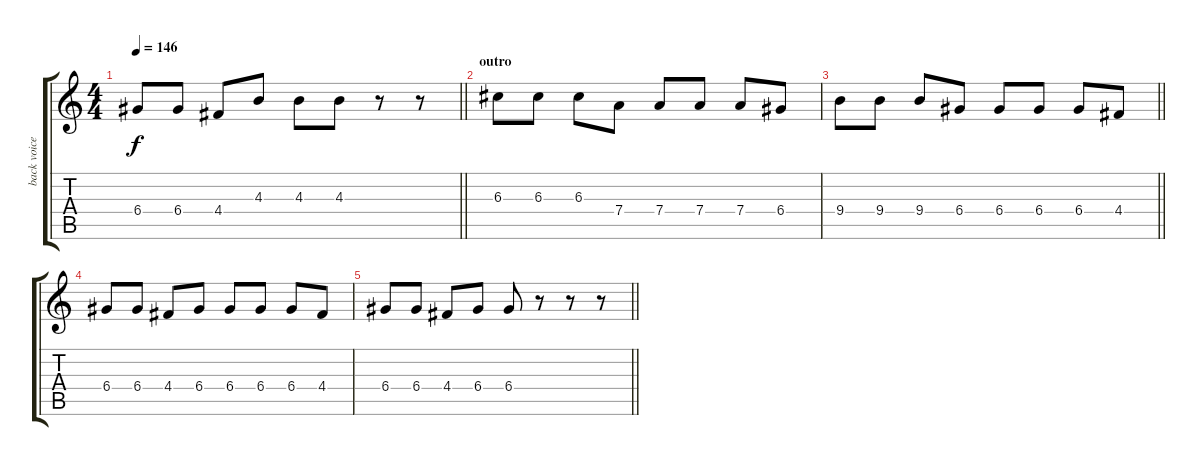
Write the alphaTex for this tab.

\track ("back voice" "back voice") {instrument electricguitarjazz}
\staff {score tabs}
\tuning (E4 B3 G3 D3 A2 E2) {hide}
\ts (4 4)
\tempo 146
\clef g2
\barLineRight lightlight
\ks c
6.4.8{dy f} 6.4.8 4.4.8 4.3.8 4.3.8 4.3.8 r.8 r.8 |
\section ("" "outro")
6.3.8 6.3.8 6.3.8 7.4.8 7.4.8 7.4.8 7.4.8 6.4.8 |
\barLineRight lightlight
9.4.8 9.4.8 9.4.8 6.4.8 6.4.8 6.4.8 6.4.8 4.4.8 |
6.4.8 6.4.8 4.4.8 6.4.8 6.4.8 6.4.8 6.4.8 4.4.8 |
\barLineRight lightlight
6.4.8 6.4.8 4.4.8 6.4.8 6.4.8 r.8 r.8 r.8
